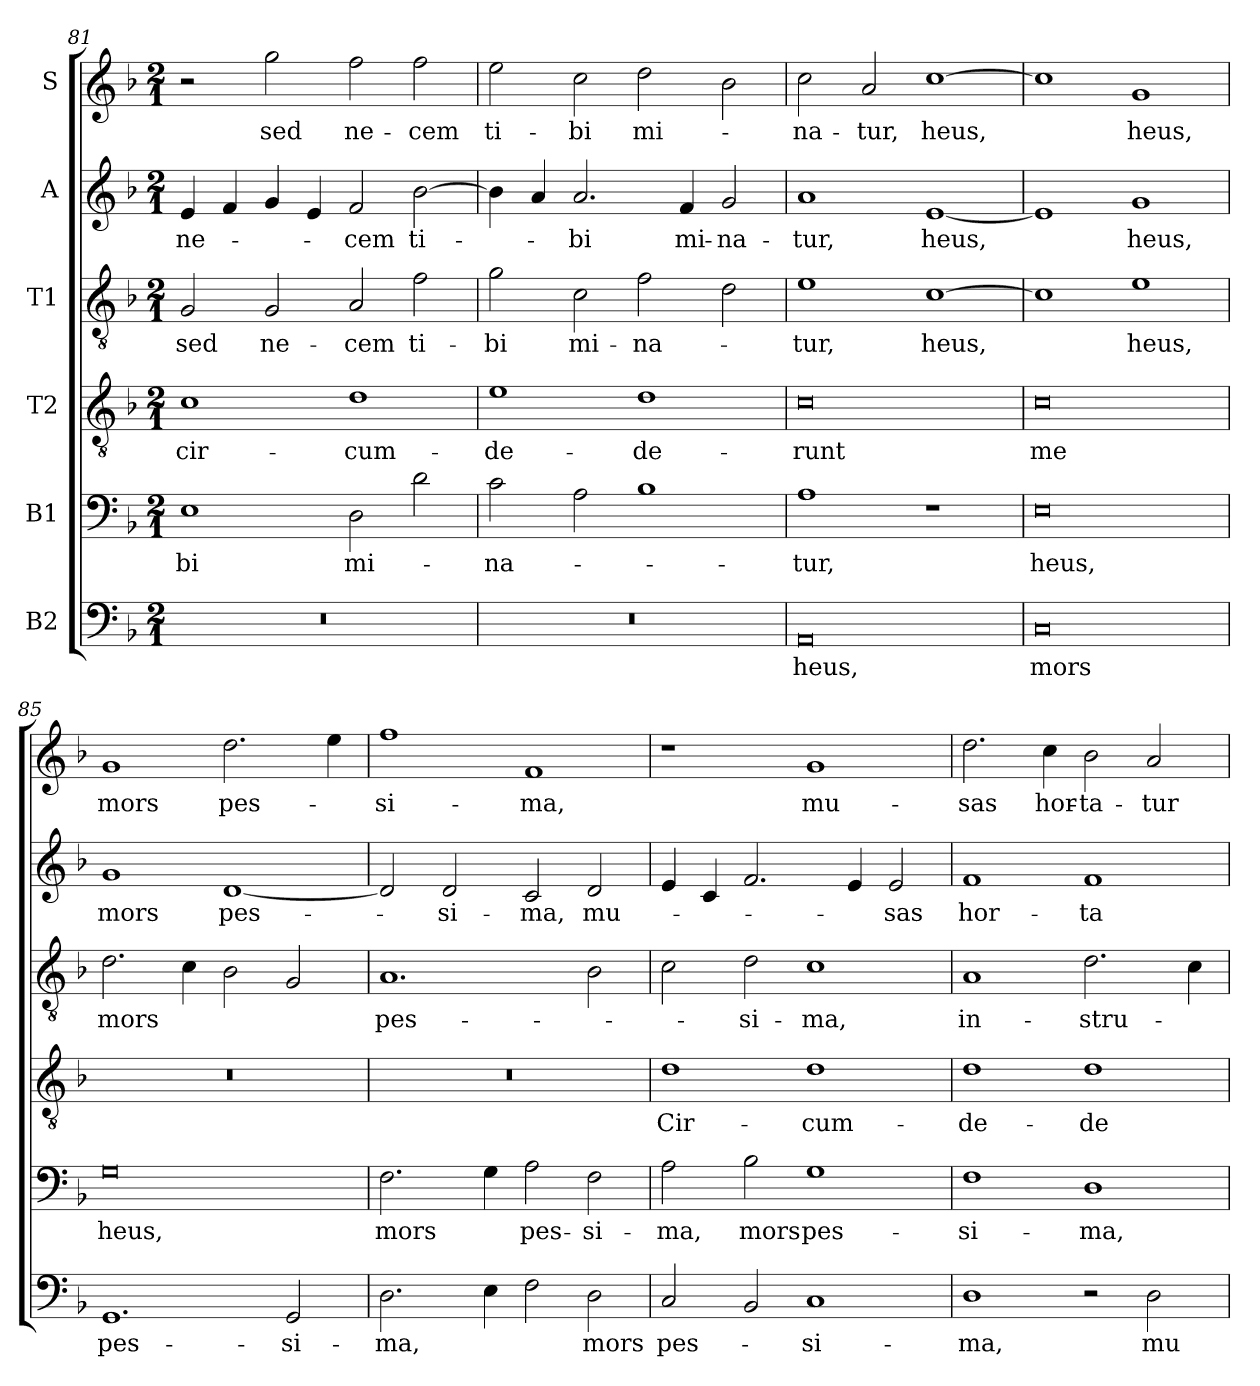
**kern	**text	**kern	**text	**kern	**text	**kern	**text	**kern	**text	**kern	**text
*part6	*part6	*part5	*part5	*part4	*part4	*part3	*part3	*part2	*part2	*part1	*part1
*staff6	*staff6	*staff5	*staff5	*staff4	*staff4	*staff3	*staff3	*staff2	*staff2	*staff1	*staff1
*I"B2	*	*I"B1	*	*I"T2	*	*I"T1	*	*I"A	*	*I"S	*
!!LO:PB:g=z
*clefF4	*	*clefF4	*	*clefGv2	*	*clefGv2	*	*clefG2	*	*clefG2	*
*k[b-]	*	*k[b-]	*	*k[b-]	*	*k[b-]	*	*k[b-]	*	*k[b-]	*
*F:	*	*F:	*	*F:	*	*F:	*	*F:	*	*F:	*
*M2/1	*	*M2/1	*	*M2/1	*	*M2/1	*	*M2/1	*	*M2/1	*
=81	=81	=81	=81	=81	=81	=81	=81	=81	=81	=81	=81
!	!	!	!LO:LY:b	!	!LO:LY:b	!	!LO:LY:b	!	!LO:LY:b	!	!
0r	.	1E	bi	1c	cir-	2G/	sed	4e/	ne-	2r	.
.	.	.	.	.	.	.	.	4f/	.	.	.
!	!	!	!	!	!	!	!LO:LY:b	!	!	!	!LO:LY:b
.	.	.	.	.	.	2G/	ne-	4g/	.	2gg\	sed
.	.	.	.	.	.	.	.	4e/	.	.	.
!	!	!	!LO:LY:b	!	!LO:LY:b	!	!LO:LY:b	!	!LO:LY:b	!	!LO:LY:b
.	.	2D\	mi-	1d	-cum-	2A/	-cem	2f/	-cem	2ff\	ne-
!	!	!	!	!	!	!	!LO:LY:b	!	!LO:LY:b	!	!LO:LY:b
.	.	2d\	.	.	.	2f\	ti-	[2b-\	ti-	2ff\	-cem
=82	=82	=82	=82	=82	=82	=82	=82	=82	=82	=82	=82
!	!	!	!LO:LY:b	!	!LO:LY:b	!	!LO:LY:b	!	!	!	!LO:LY:b
0r	.	2c\	-na-	1e	-de-	2g\	-bi	4b-\]	.	2ee\	ti-
.	.	.	.	.	.	.	.	4a/	.	.	.
!	!	!	!	!	!	!	!LO:LY:b	!	!LO:LY:b	!	!LO:LY:b
.	.	2A\	.	.	.	2c\	mi-	2.a/	-bi	2cc\	-bi
!	!	!	!	!	!LO:LY:b	!	!LO:LY:b	!	!	!	!LO:LY:b
.	.	1B-	.	1d	-de-	2f\	-na-	.	.	2dd\	mi-
!	!	!	!	!	!	!	!	!	!LO:LY:b	!	!
.	.	.	.	.	.	.	.	4f/	mi-	.	.
!	!	!	!	!	!	!	!	!	!LO:LY:b	!	!
.	.	.	.	.	.	2d\	.	2g/	-na-	2b-\	.
=83	=83	=83	=83	=83	=83	=83	=83	=83	=83	=83	=83
!	!LO:LY:b	!	!LO:LY:b	!	!LO:LY:b	!	!LO:LY:b	!	!LO:LY:b	!	!LO:LY:b
0AA	heus,	1A	-tur,	0c	-runt	1e	-tur,	1a	-tur,	2cc\	-na-
!	!	!	!	!	!	!	!	!	!	!	!LO:LY:b
.	.	.	.	.	.	.	.	.	.	2a/	-tur,
!	!	!	!	!	!	!	!LO:LY:b	!	!LO:LY:b	!	!LO:LY:b
.	.	1r	.	.	.	[1c	heus,	[1e	heus,	[1cc	heus,
=84	=84	=84	=84	=84	=84	=84	=84	=84	=84	=84	=84
!	!LO:LY:b	!	!LO:LY:b	!	!LO:LY:b	!	!	!	!	!	!
0C	mors	0E	heus,	0c	me	1c]	.	1e]	.	1cc]	.
!	!	!	!	!	!	!	!LO:LY:b	!	!LO:LY:b	!	!LO:LY:b
.	.	.	.	.	.	1e	heus,	1g	heus,	1g	heus,
=85	=85	=85	=85	=85	=85	=85	=85	=85	=85	=85	=85
!	!LO:LY:b	!	!LO:LY:b	!	!	!	!LO:LY:b	!	!LO:LY:b	!	!LO:LY:b
1.GG	pes-	0G	heus,	0r	.	2.d\	mors	1g	mors	1g	mors
.	.	.	.	.	.	4c\	.	.	.	.	.
!	!	!	!	!	!	!	!	!	!LO:LY:b	!	!LO:LY:b
.	.	.	.	.	.	2B-\	.	[1d	pes-	2.dd\	pes-
!	!LO:LY:b	!	!	!	!	!	!	!	!	!	!
2GG/	-si-	.	.	.	.	2G/	.	.	.	.	.
.	.	.	.	.	.	.	.	.	.	4ee\	.
=86	=86	=86	=86	=86	=86	=86	=86	=86	=86	=86	=86
!	!LO:LY:b	!	!LO:LY:b	!	!	!	!LO:LY:b	!	!	!	!LO:LY:b
2.D\	-ma,	2.F\	mors	0r	.	1.A	pes-	2d/]	.	1ff	-si-
!	!	!	!	!	!	!	!	!	!LO:LY:b	!	!
.	.	.	.	.	.	.	.	2d/	-si-	.	.
4E\	.	4G\	.	.	.	.	.	.	.	.	.
!	!	!	!LO:LY:b	!	!	!	!	!	!LO:LY:b	!	!LO:LY:b
2F\	.	2A\	pes-	.	.	.	.	2c/	-ma,	1f	-ma,
!	!LO:LY:b	!	!LO:LY:b	!	!	!	!	!	!LO:LY:b	!	!
2D\	mors	2F\	-si-	.	.	2B-\	.	2d/	mu-	.	.
!!LO:LB:g=z
=87	=87	=87	=87	=87	=87	=87	=87	=87	=87	=87	=87
!	!LO:LY:b	!	!LO:LY:b	!	!LO:LY:b	!	!	!	!	!	!
2C/	pes-	2A\	-ma,	1d	Cir-	2c\	.	4e/	.	1r	.
.	.	.	.	.	.	.	.	4c/	.	.	.
!	!	!	!LO:LY:b	!	!	!	!LO:LY:b	!	!	!	!
2BB-/	.	2B-\	mors	.	.	2d\	-si-	2.f/	.	.	.
!	!LO:LY:b	!	!LO:LY:b	!	!LO:LY:b	!	!LO:LY:b	!	!	!	!LO:LY:b
1C	-si-	1G	pes-	1d	-cum-	1c	-ma,	.	.	1g	mu-
.	.	.	.	.	.	.	.	4e/	.	.	.
!	!	!	!	!	!	!	!	!	!LO:LY:b	!	!
.	.	.	.	.	.	.	.	2e/	-sas	.	.
=88	=88	=88	=88	=88	=88	=88	=88	=88	=88	=88	=88
!	!LO:LY:b	!	!LO:LY:b	!	!LO:LY:b	!	!LO:LY:b	!	!LO:LY:b	!	!LO:LY:b
1D	-ma,	1F	-si-	1d	-de-	1A	in-	1f	hor-	2.dd\	-sas
!	!	!	!	!	!	!	!	!	!	!	!LO:LY:b
.	.	.	.	.	.	.	.	.	.	4cc\	hor-
!	!	!	!LO:LY:b	!	!LO:LY:b	!	!LO:LY:b	!	!LO:LY:b	!	!LO:LY:b
2r	.	1D	-ma,	1d	-de-	2.d\	-stru-	1f	-ta-	2b-\	-ta-
!	!LO:LY:b	!	!	!	!	!	!	!	!	!	!LO:LY:b
2D\	mu-	.	.	.	.	.	.	.	.	2a/	-tur
.	.	.	.	.	.	4c\	.	.	.	.	.
=	=	=	=	=	=	=	=	=	=	=	=
*-	*-	*-	*-	*-	*-	*-	*-	*-	*-	*-	*-
